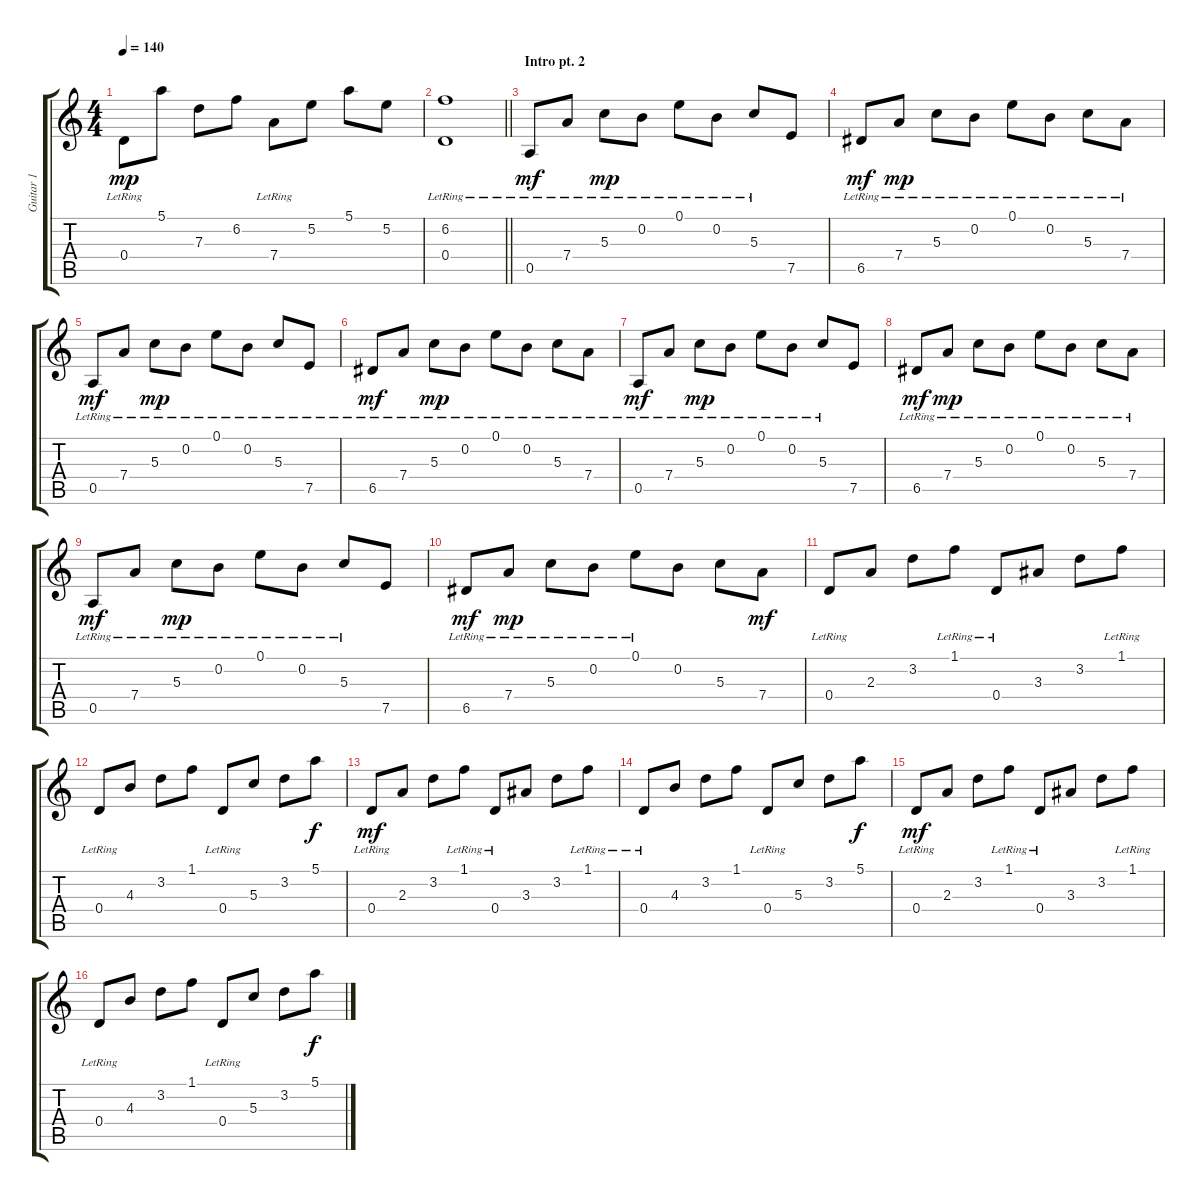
\track ("Guitar 1" "Guitar 1") {instrument electricguitarclean}
\staff {score tabs}
\tuning (E4 B3 G3 D3 A2 E2) {hide}
\ts (4 4)
\tempo 140
\clef g2
\ks c
0.4{lr}.8{dy mp} 5.1.8 7.3.8 6.2.8 7.4{lr}.8 5.2.8 5.1.8 5.2.8 |
\barLineRight lightlight
(6.2{lr} 0.4{lr}).1 |
\section ("" "Intro pt. 2")
0.5{lr}.8{dy mf volume 16 instrument electricguitarclean} 7.4{lr}.8 5.3{lr}.8{dy mp} 0.2{lr}.8 0.1{lr}.8 0.2{lr}.8 5.3{lr}.8 7.5.8 |
6.5{lr}.8{dy mf} 7.4{lr}.8{dy mp} 5.3{lr}.8 0.2{lr}.8 0.1{lr}.8 0.2{lr}.8 5.3{lr}.8 7.4{lr}.8 |
0.5{lr}.8{dy mf} 7.4{lr}.8 5.3{lr}.8{dy mp} 0.2{lr}.8 0.1{lr}.8 0.2{lr}.8 5.3{lr}.8 7.5{lr}.8 |
6.5{lr}.8{dy mf} 7.4{lr}.8 5.3{lr}.8{dy mp} 0.2{lr}.8 0.1{lr}.8 0.2{lr}.8 5.3{lr}.8 7.4{lr}.8 |
0.5{lr}.8{dy mf} 7.4{lr}.8 5.3{lr}.8{dy mp} 0.2{lr}.8 0.1{lr}.8 0.2{lr}.8 5.3{lr}.8 7.5.8 |
6.5{lr}.8{dy mf} 7.4{lr}.8{dy mp} 5.3{lr}.8 0.2{lr}.8 0.1{lr}.8 0.2{lr}.8 5.3{lr}.8 7.4{lr}.8 |
0.5{lr}.8{dy mf} 7.4{lr}.8 5.3{lr}.8{dy mp} 0.2{lr}.8 0.1{lr}.8 0.2{lr}.8 5.3{lr}.8 7.5.8 |
6.5{lr}.8{dy mf} 7.4{lr}.8{dy mp} 5.3{lr}.8 0.2{lr}.8 0.1{lr}.8 0.2.8 5.3.8 7.4.8{dy mf} |
0.4{lr}.8 2.3.8 3.2.8 1.1{lr}.8 0.4{lr}.8 3.3.8 3.2.8 1.1{lr}.8 |
0.4{lr}.8 4.3.8 3.2.8 1.1.8 0.4{lr}.8 5.3.8 3.2.8 5.1.8{dy f} |
0.4{lr}.8{dy mf} 2.3.8 3.2.8 1.1{lr}.8 0.4{lr}.8 3.3.8 3.2.8 1.1{lr}.8 |
0.4{lr}.8 4.3.8 3.2.8 1.1.8 0.4{lr}.8 5.3.8 3.2.8 5.1.8{dy f} |
0.4{lr}.8{dy mf} 2.3.8 3.2.8 1.1{lr}.8 0.4{lr}.8 3.3.8 3.2.8 1.1{lr}.8 |
0.4{lr}.8 4.3.8 3.2.8 1.1.8 0.4{lr}.8 5.3.8 3.2.8 5.1.8{dy f}
